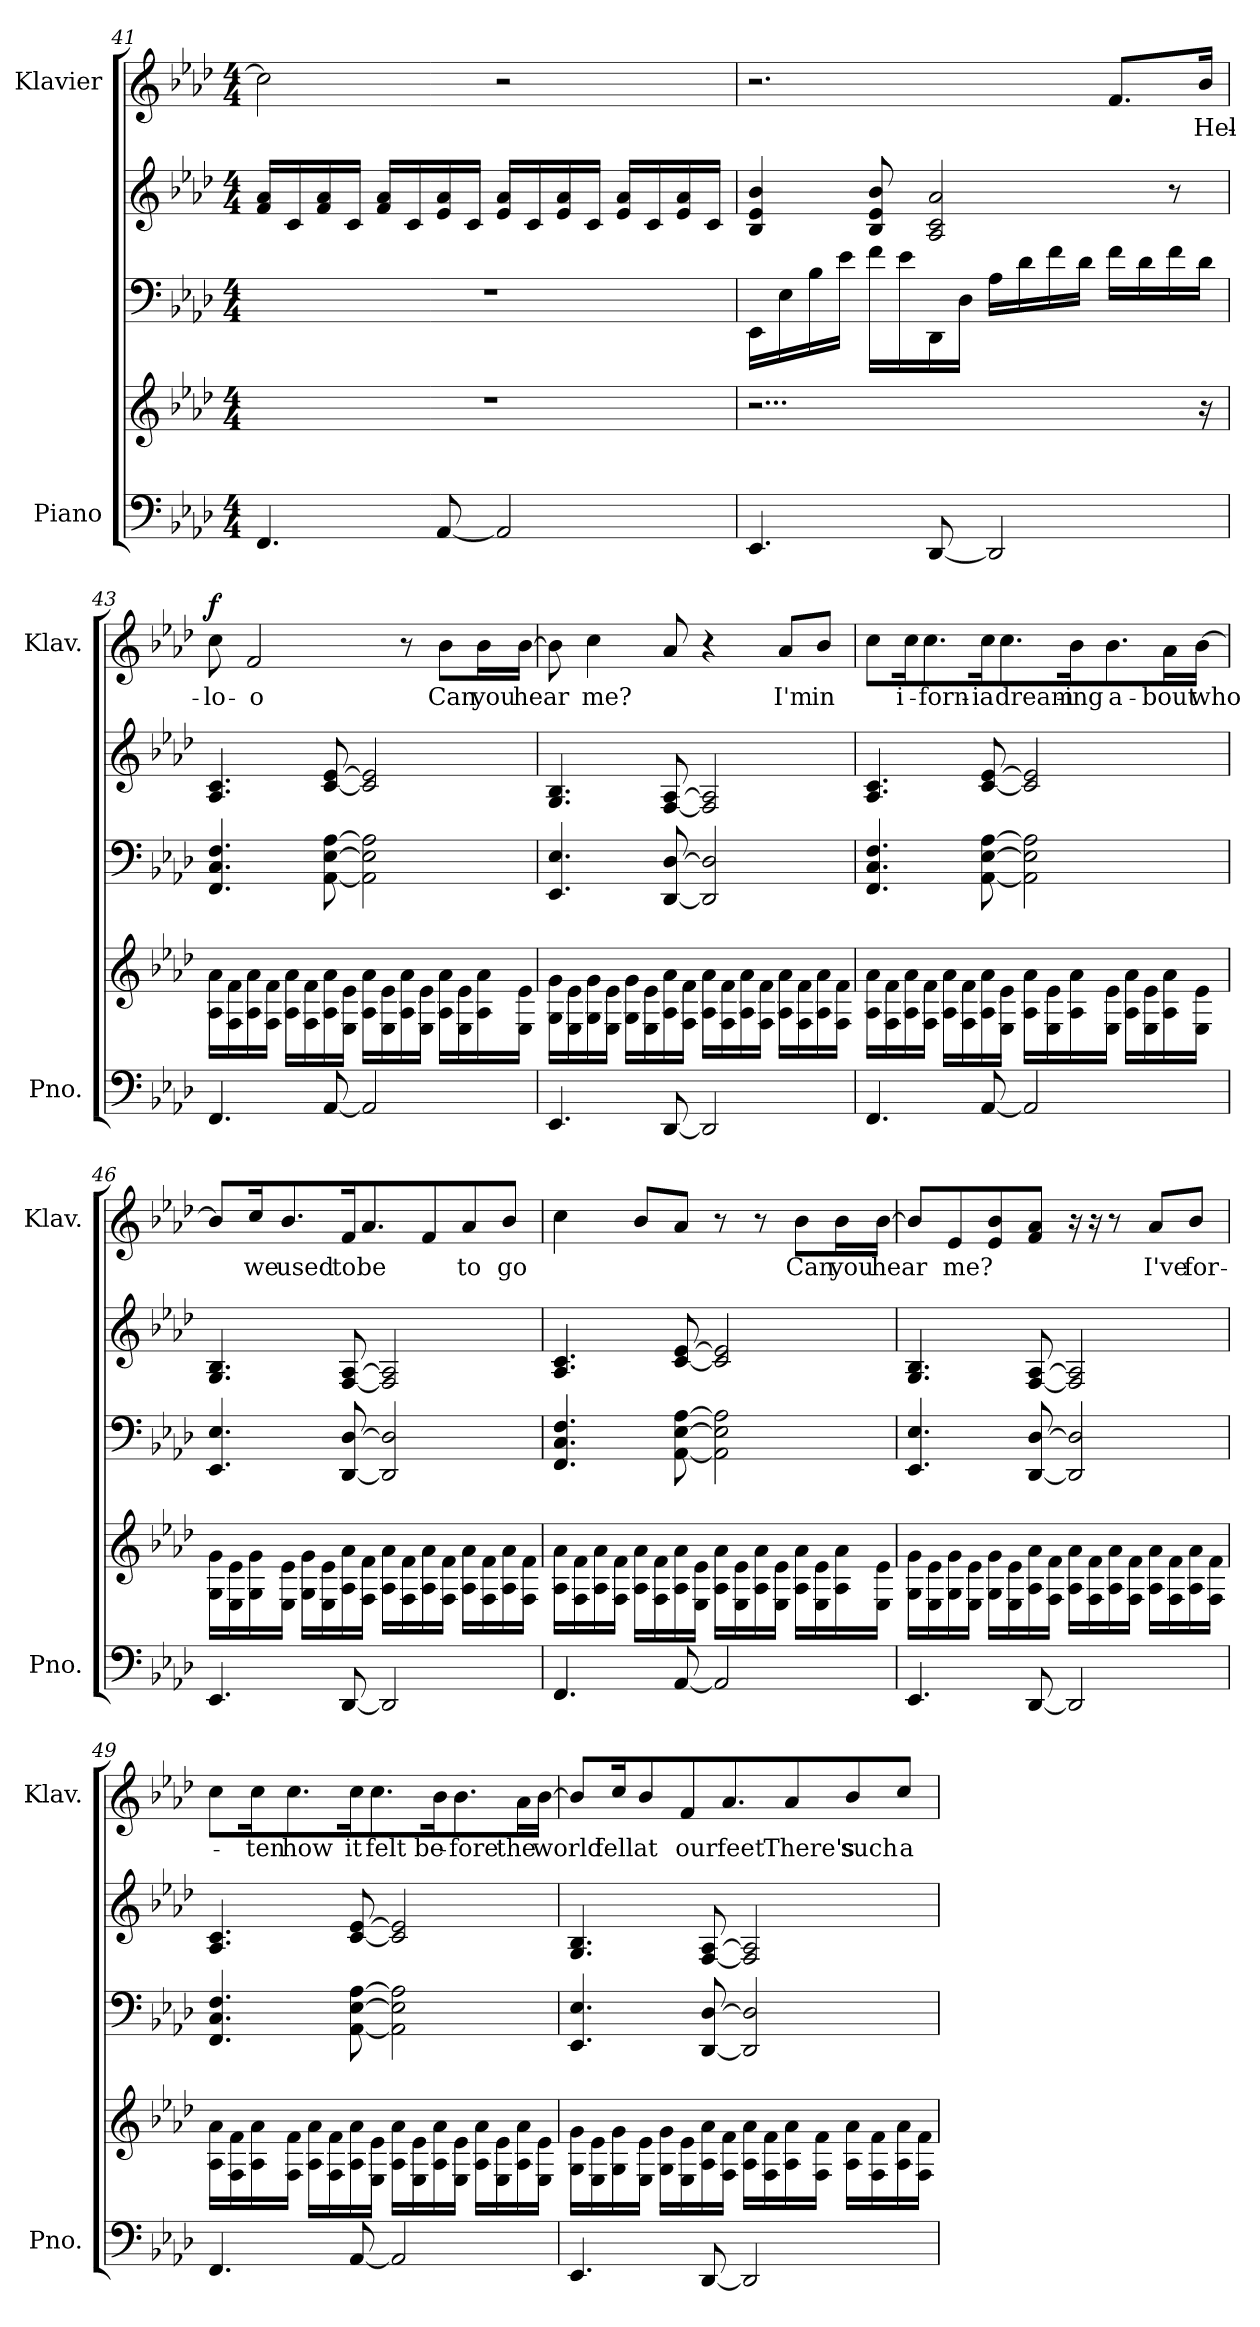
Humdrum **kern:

**kern	**kern	**kern	**kern	**dynam	**kern	**text	**dynam
*part2	*part2	*part2	*part2	*part2	*part1	*part1	*part1
*staff5	*staff4	*staff3	*staff2	*staff2/3/4/5	*staff1	*staff1	*staff1
*I"Piano	*	*	*	*	*I"Klavier	*	*
*I'Pno.	*	*	*	*	*I'Klav.	*	*
!!LO:LB:g=z
*clefF4	*clefG2	*clefF4	*clefG2	*	*clefG2	*	*
*k[b-e-a-d-]	*k[b-e-a-d-]	*k[b-e-a-d-]	*k[b-e-a-d-]	*	*k[b-e-a-d-]	*	*
*M4/4	*M4/4	*M4/4	*M4/4	*	*M4/4	*	*
=41	=41	=41	=41	=41	=41	=41	=41
4.FF/	1r	1r	16f/ 16a-/LL	.	2cc\]	.	.
.	.	.	16c/	.	.	.	.
.	.	.	16f/ 16a-/	.	.	.	.
.	.	.	16c/JJ	.	.	.	.
.	.	.	16f/ 16a-/LL	.	.	.	.
.	.	.	16c/	.	.	.	.
[8AA-/	.	.	16e-/ 16a-/	.	.	.	.
.	.	.	16c/JJ	.	.	.	.
2AA-/]	.	.	16e-/ 16a-/LL	.	2r	.	.
.	.	.	16c/	.	.	.	.
.	.	.	16e-/ 16a-/	.	.	.	.
.	.	.	16c/JJ	.	.	.	.
.	.	.	16e-/ 16a-/LL	.	.	.	.
.	.	.	16c/	.	.	.	.
.	.	.	16e-/ 16a-/	.	.	.	.
.	.	.	16c/JJ	.	.	.	.
=42	=42	=42	=42	=42	=42	=42	=42
4.EE-/	2...r	16EE-\LL	4B-/ 4e-/ 4b-/	.	2.r	.	.
.	.	16E-\	.	.	.	.	.
.	.	16B-\	.	.	.	.	.
.	.	16e-\JJ	.	.	.	.	.
.	.	16f\LL	8B-/ 8e-/ 8b-/	.	.	.	.
.	.	16e-\	.	.	.	.	.
[8DD-/	.	16DD-\	2A-/ 2c/ 2a-/	.	.	.	.
.	.	16D-\JJ	.	.	.	.	.
2DD-/]	.	16A-\LL	.	.	.	.	.
.	.	16d-\	.	.	.	.	.
.	.	16f\	.	.	.	.	.
.	.	16d-\JJ	.	.	.	.	.
.	.	16f\LL	.	.	8.f/L	.	.
.	.	16d-\	.	.	.	.	.
.	.	16f\	8r	.	.	.	.
!	!	!	!	!	!	!LO:LY:b	!
.	16r	16d-\JJ	.	.	16b-/Jk	Hel-	.
!!LO:PB:g=z
=43	=43	=43	=43	=43	=43	=43	=43
!	!	!	!	!LO:DY:b=3	!	!LO:LY:b	!
!	!	!	!	!LO:DY:n=1:b=3	!	!	!
!	!	!	!	!LO:DY:n=2:b=2	!	!	!
!	!	!	!	!LO:DY:n=3:b=2	!	!	!
!	!	!	!	!LO:DY:n=4:b=2	!	!	!
!	!	!	!	!LO:DY:n=5:b	!	!	!
!	!	!	!	!LO:DY:n=6:b	!	!	!LO:DY:b
4.FF/	16A-\ 16a-\LL	4.FF/ 4.C/ 4.F/	4.A-/ 4.c/	mp mp p p p p p	8cc\	-lo-	f
.	16F\ 16f\	.	.	.	.	.	.
!	!	!	!	!	!	!LO:LY:b	!
.	16A-\ 16a-\	.	.	.	2f/	-o	.
.	16F\ 16f\JJ	.	.	.	.	.	.
.	16A-\ 16a-\LL	.	.	.	.	.	.
.	16F\ 16f\	.	.	.	.	.	.
[8AA-/	16A-\ 16a-\	[8AA-\ [8E-\ [8A-\	[8c/ [8e-/	.	.	.	.
.	16E-\ 16e-\JJ	.	.	.	.	.	.
2AA-/]	16A-\ 16a-\LL	2AA-\] 2E-\] 2A-\]	2c/] 2e-/]	.	.	.	.
.	16E-\ 16e-\	.	.	.	.	.	.
.	16A-\ 16a-\	.	.	.	8r	.	.
.	16E-\ 16e-\JJ	.	.	.	.	.	.
!	!	!	!	!	!	!LO:LY:b	!
.	16A-\ 16a-\LL	.	.	.	8b-\L	Can	.
.	16E-\ 16e-\	.	.	.	.	.	.
!	!	!	!	!	!	!LO:LY:b	!
.	16A-\ 16a-\	.	.	.	16b-\L	you	.
!	!	!	!	!	!	!LO:LY:b	!
.	16E-\ 16e-\JJ	.	.	.	[16b-\JJ	hear	.
=44	=44	=44	=44	=44	=44	=44	=44
4.EE-/	16G\ 16g\LL	4.EE-/ 4.E-/	4.G/ 4.B-/	.	8b-\]	.	.
.	16E-\ 16e-\	.	.	.	.	.	.
!	!	!	!	!	!	!LO:LY:b	!
.	16G\ 16g\	.	.	.	4cc\	me?	.
.	16E-\ 16e-\JJ	.	.	.	.	.	.
.	16G\ 16g\LL	.	.	.	.	.	.
.	16E-\ 16e-\	.	.	.	.	.	.
[8DD-/	16A-\ 16a-\	[8DD-/ [8D-/	[8F/ [8A-/	.	8a-/	.	.
.	16F\ 16f\JJ	.	.	.	.	.	.
2DD-/]	16A-\ 16a-\LL	2DD-/] 2D-/]	2F/] 2A-/]	.	4r	.	.
.	16F\ 16f\	.	.	.	.	.	.
.	16A-\ 16a-\	.	.	.	.	.	.
.	16F\ 16f\JJ	.	.	.	.	.	.
!	!	!	!	!	!	!LO:LY:b	!
.	16A-\ 16a-\LL	.	.	.	8a-/L	I'm	.
.	16F\ 16f\	.	.	.	.	.	.
!	!	!	!	!	!	!LO:LY:b	!
.	16A-\ 16a-\	.	.	.	8b-/J	in	.
.	16F\ 16f\JJ	.	.	.	.	.	.
!!LO:LB:g=z
=45	=45	=45	=45	=45	=45	=45	=45
4.FF/	16A-\ 16a-\LL	4.FF/ 4.C/ 4.F/	4.A-/ 4.c/	.	8cc\L	.	.
.	16F\ 16f\	.	.	.	.	.	.
!	!	!	!	!	!	!LO:LY:b	!
.	16A-\ 16a-\	.	.	.	16cc\K	-i-	.
!	!	!	!	!	!	!LO:LY:b	!
.	16F\ 16f\JJ	.	.	.	8.cc\	-forn-	.
.	16A-\ 16a-\LL	.	.	.	.	.	.
.	16F\ 16f\	.	.	.	.	.	.
!	!	!	!	!	!	!LO:LY:b	!
[8AA-/	16A-\ 16a-\	[8AA-\ [8E-\ [8A-\	[8c/ [8e-/	.	16cc\K	-ia	.
!	!	!	!	!	!	!LO:LY:b	!
.	16E-\ 16e-\JJ	.	.	.	8.cc\	dream-	.
2AA-/]	16A-\ 16a-\LL	2AA-\] 2E-\] 2A-\]	2c/] 2e-/]	.	.	.	.
.	16E-\ 16e-\	.	.	.	.	.	.
!	!	!	!	!	!	!LO:LY:b	!
.	16A-\ 16a-\	.	.	.	16b-\K	-ing	.
!	!	!	!	!	!	!LO:LY:b	!
.	16E-\ 16e-\JJ	.	.	.	8.b-\	a-	.
.	16A-\ 16a-\LL	.	.	.	.	.	.
.	16E-\ 16e-\	.	.	.	.	.	.
!	!	!	!	!	!	!LO:LY:b	!
.	16A-\ 16a-\	.	.	.	16a-\L	-bout	.
!	!	!	!	!	!	!LO:LY:b	!
.	16E-\ 16e-\JJ	.	.	.	[16b-\JJ	who	.
=46	=46	=46	=46	=46	=46	=46	=46
4.EE-/	16G\ 16g\LL	4.EE-/ 4.E-/	4.G/ 4.B-/	.	8b-/L]	.	.
.	16E-\ 16e-\	.	.	.	.	.	.
!	!	!	!	!	!	!LO:LY:b	!
.	16G\ 16g\	.	.	.	16cc/K	we	.
!	!	!	!	!	!	!LO:LY:b	!
.	16E-\ 16e-\JJ	.	.	.	8.b-/	used	.
.	16G\ 16g\LL	.	.	.	.	.	.
.	16E-\ 16e-\	.	.	.	.	.	.
!	!	!	!	!	!	!LO:LY:b	!
[8DD-/	16A-\ 16a-\	[8DD-/ [8D-/	[8F/ [8A-/	.	16f/K	to	.
!	!	!	!	!	!	!LO:LY:b	!
.	16F\ 16f\JJ	.	.	.	8.a-/	be	.
2DD-/]	16A-\ 16a-\LL	2DD-/] 2D-/]	2F/] 2A-/]	.	.	.	.
.	16F\ 16f\	.	.	.	.	.	.
.	16A-\ 16a-\	.	.	.	8f/	.	.
.	16F\ 16f\JJ	.	.	.	.	.	.
!	!	!	!	!	!	!LO:LY:b	!
.	16A-\ 16a-\LL	.	.	.	8a-/	to	.
.	16F\ 16f\	.	.	.	.	.	.
!	!	!	!	!	!	!LO:LY:b	!
.	16A-\ 16a-\	.	.	.	8b-/J	go	.
.	16F\ 16f\JJ	.	.	.	.	.	.
!!LO:PB:g=z
=47	=47	=47	=47	=47	=47	=47	=47
4.FF/	16A-\ 16a-\LL	4.FF/ 4.C/ 4.F/	4.A-/ 4.c/	.	4cc\	.	.
.	16F\ 16f\	.	.	.	.	.	.
.	16A-\ 16a-\	.	.	.	.	.	.
.	16F\ 16f\JJ	.	.	.	.	.	.
.	16A-\ 16a-\LL	.	.	.	8b-/L	.	.
.	16F\ 16f\	.	.	.	.	.	.
[8AA-/	16A-\ 16a-\	[8AA-\ [8E-\ [8A-\	[8c/ [8e-/	.	8a-/J	.	.
.	16E-\ 16e-\JJ	.	.	.	.	.	.
2AA-/]	16A-\ 16a-\LL	2AA-\] 2E-\] 2A-\]	2c/] 2e-/]	.	8r	.	.
.	16E-\ 16e-\	.	.	.	.	.	.
.	16A-\ 16a-\	.	.	.	8r	.	.
.	16E-\ 16e-\JJ	.	.	.	.	.	.
!	!	!	!	!	!	!LO:LY:b	!
.	16A-\ 16a-\LL	.	.	.	8b-\L	Can	.
.	16E-\ 16e-\	.	.	.	.	.	.
!	!	!	!	!	!	!LO:LY:b	!
.	16A-\ 16a-\	.	.	.	16b-\L	you	.
!	!	!	!	!	!	!LO:LY:b	!
.	16E-\ 16e-\JJ	.	.	.	[16b-\JJ	hear	.
=48	=48	=48	=48	=48	=48	=48	=48
4.EE-/	16G\ 16g\LL	4.EE-/ 4.E-/	4.G/ 4.B-/	.	8b-/L]	.	.
.	16E-\ 16e-\	.	.	.	.	.	.
!	!	!	!	!	!	!LO:LY:b	!
.	16G\ 16g\	.	.	.	8e-/	me?	.
.	16E-\ 16e-\JJ	.	.	.	.	.	.
.	16G\ 16g\LL	.	.	.	8e-/ 8b-/	.	.
.	16E-\ 16e-\	.	.	.	.	.	.
[8DD-/	16A-\ 16a-\	[8DD-/ [8D-/	[8F/ [8A-/	.	8f/ 8a-/J	.	.
.	16F\ 16f\JJ	.	.	.	.	.	.
2DD-/]	16A-\ 16a-\LL	2DD-/] 2D-/]	2F/] 2A-/]	.	16r	.	.
.	16F\ 16f\	.	.	.	16r	.	.
.	16A-\ 16a-\	.	.	.	8r	.	.
.	16F\ 16f\JJ	.	.	.	.	.	.
!	!	!	!	!	!	!LO:LY:b	!
.	16A-\ 16a-\LL	.	.	.	8a-/L	I've	.
.	16F\ 16f\	.	.	.	.	.	.
!	!	!	!	!	!	!LO:LY:b	!
.	16A-\ 16a-\	.	.	.	8b-/J	for-	.
.	16F\ 16f\JJ	.	.	.	.	.	.
!!LO:LB:g=z
=49	=49	=49	=49	=49	=49	=49	=49
4.FF/	16A-\ 16a-\LL	4.FF/ 4.C/ 4.F/	4.A-/ 4.c/	.	8cc\L	.	.
.	16F\ 16f\	.	.	.	.	.	.
!	!	!	!	!	!	!LO:LY:b	!
.	16A-\ 16a-\	.	.	.	16cc\K	-ten	.
!	!	!	!	!	!	!LO:LY:b	!
.	16F\ 16f\JJ	.	.	.	8.cc\	how	.
.	16A-\ 16a-\LL	.	.	.	.	.	.
.	16F\ 16f\	.	.	.	.	.	.
!	!	!	!	!	!	!LO:LY:b	!
[8AA-/	16A-\ 16a-\	[8AA-\ [8E-\ [8A-\	[8c/ [8e-/	.	16cc\K	it	.
!	!	!	!	!	!	!LO:LY:b	!
.	16E-\ 16e-\JJ	.	.	.	8.cc\	felt	.
2AA-/]	16A-\ 16a-\LL	2AA-\] 2E-\] 2A-\]	2c/] 2e-/]	.	.	.	.
.	16E-\ 16e-\	.	.	.	.	.	.
!	!	!	!	!	!	!LO:LY:b	!
.	16A-\ 16a-\	.	.	.	16b-\K	be-	.
!	!	!	!	!	!	!LO:LY:b	!
.	16E-\ 16e-\JJ	.	.	.	8.b-\	-fore	.
.	16A-\ 16a-\LL	.	.	.	.	.	.
.	16E-\ 16e-\	.	.	.	.	.	.
!	!	!	!	!	!	!LO:LY:b	!
.	16A-\ 16a-\	.	.	.	16a-\L	the	.
!	!	!	!	!	!	!LO:LY:b	!
.	16E-\ 16e-\JJ	.	.	.	[16b-\JJ	world	.
=50	=50	=50	=50	=50	=50	=50	=50
4.EE-/	16G\ 16g\LL	4.EE-/ 4.E-/	4.G/ 4.B-/	.	8b-/L]	.	.
.	16E-\ 16e-\	.	.	.	.	.	.
!	!	!	!	!	!	!LO:LY:b	!
.	16G\ 16g\	.	.	.	16cc/K	fell	.
!	!	!	!	!	!	!LO:LY:b	!
.	16E-\ 16e-\JJ	.	.	.	8b-/	at	.
.	16G\ 16g\LL	.	.	.	.	.	.
!	!	!	!	!	!	!LO:LY:b	!
.	16E-\ 16e-\	.	.	.	8f/	our	.
[8DD-/	16A-\ 16a-\	[8DD-/ [8D-/	[8F/ [8A-/	.	.	.	.
!	!	!	!	!	!	!LO:LY:b	!
.	16F\ 16f\JJ	.	.	.	8.a-/	feet	.
2DD-/]	16A-\ 16a-\LL	2DD-/] 2D-/]	2F/] 2A-/]	.	.	.	.
.	16F\ 16f\	.	.	.	.	.	.
!	!	!	!	!	!	!LO:LY:b	!
.	16A-\ 16a-\	.	.	.	8a-/	There's	.
.	16F\ 16f\JJ	.	.	.	.	.	.
!	!	!	!	!	!	!LO:LY:b	!
.	16A-\ 16a-\LL	.	.	.	8b-/	such	.
.	16F\ 16f\	.	.	.	.	.	.
!	!	!	!	!	!	!LO:LY:b	!
.	16A-\ 16a-\	.	.	.	8cc/J	a	.
.	16F\ 16f\JJ	.	.	.	.	.	.
=	=	=	=	=	=	=	=
*-	*-	*-	*-	*-	*-	*-	*-
